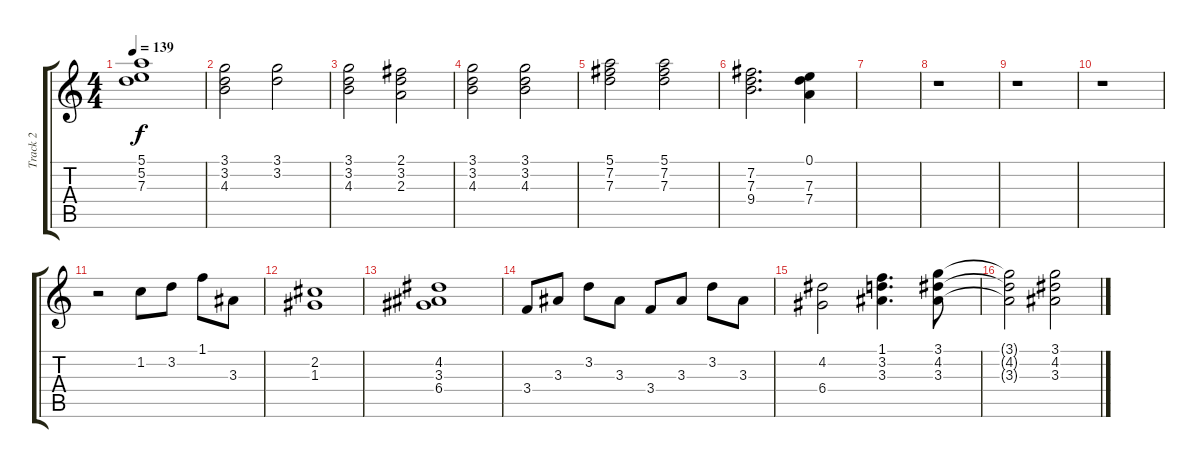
\track ("Track 2" "Track 2") {instrument electricguitarclean}
\staff {score tabs}
\tuning (E4 B3 G3 D3 A2 E2) {hide}
\ts (4 4)
\tempo 139
\clef g2
\ks c
(5.1 5.2 7.3).1{dy f} |
(3.1 3.2 4.3).2 (3.1 3.2).2 |
(3.1 3.2 4.3).2 (2.1 3.2 2.3).2 |
(3.1 3.2 4.3).2 (3.1 3.2 4.3).2 |
(5.1 7.2 7.3).2 (5.1 7.2 7.3).2 |
(7.2 7.3 9.4).2{d} (0.1 7.3 7.4).4 |
|
r.1 |
r.1 |
r.1 |
r.2 1.2.8 3.2.8 1.1.8 3.3.8 |
(2.2 1.3).1 |
(4.2 3.3 6.4).1 |
3.4.8 3.3.8 3.2.8 3.3.8 3.4.8 3.3.8 3.2.8 3.3.8 |
(4.2 6.4).2 (1.1 3.2 3.3).4{d} (3.1 4.2 3.3).8 |
(3.1{t} 4.2{t} 3.3{t}).2 (3.1 4.2 3.3).2
